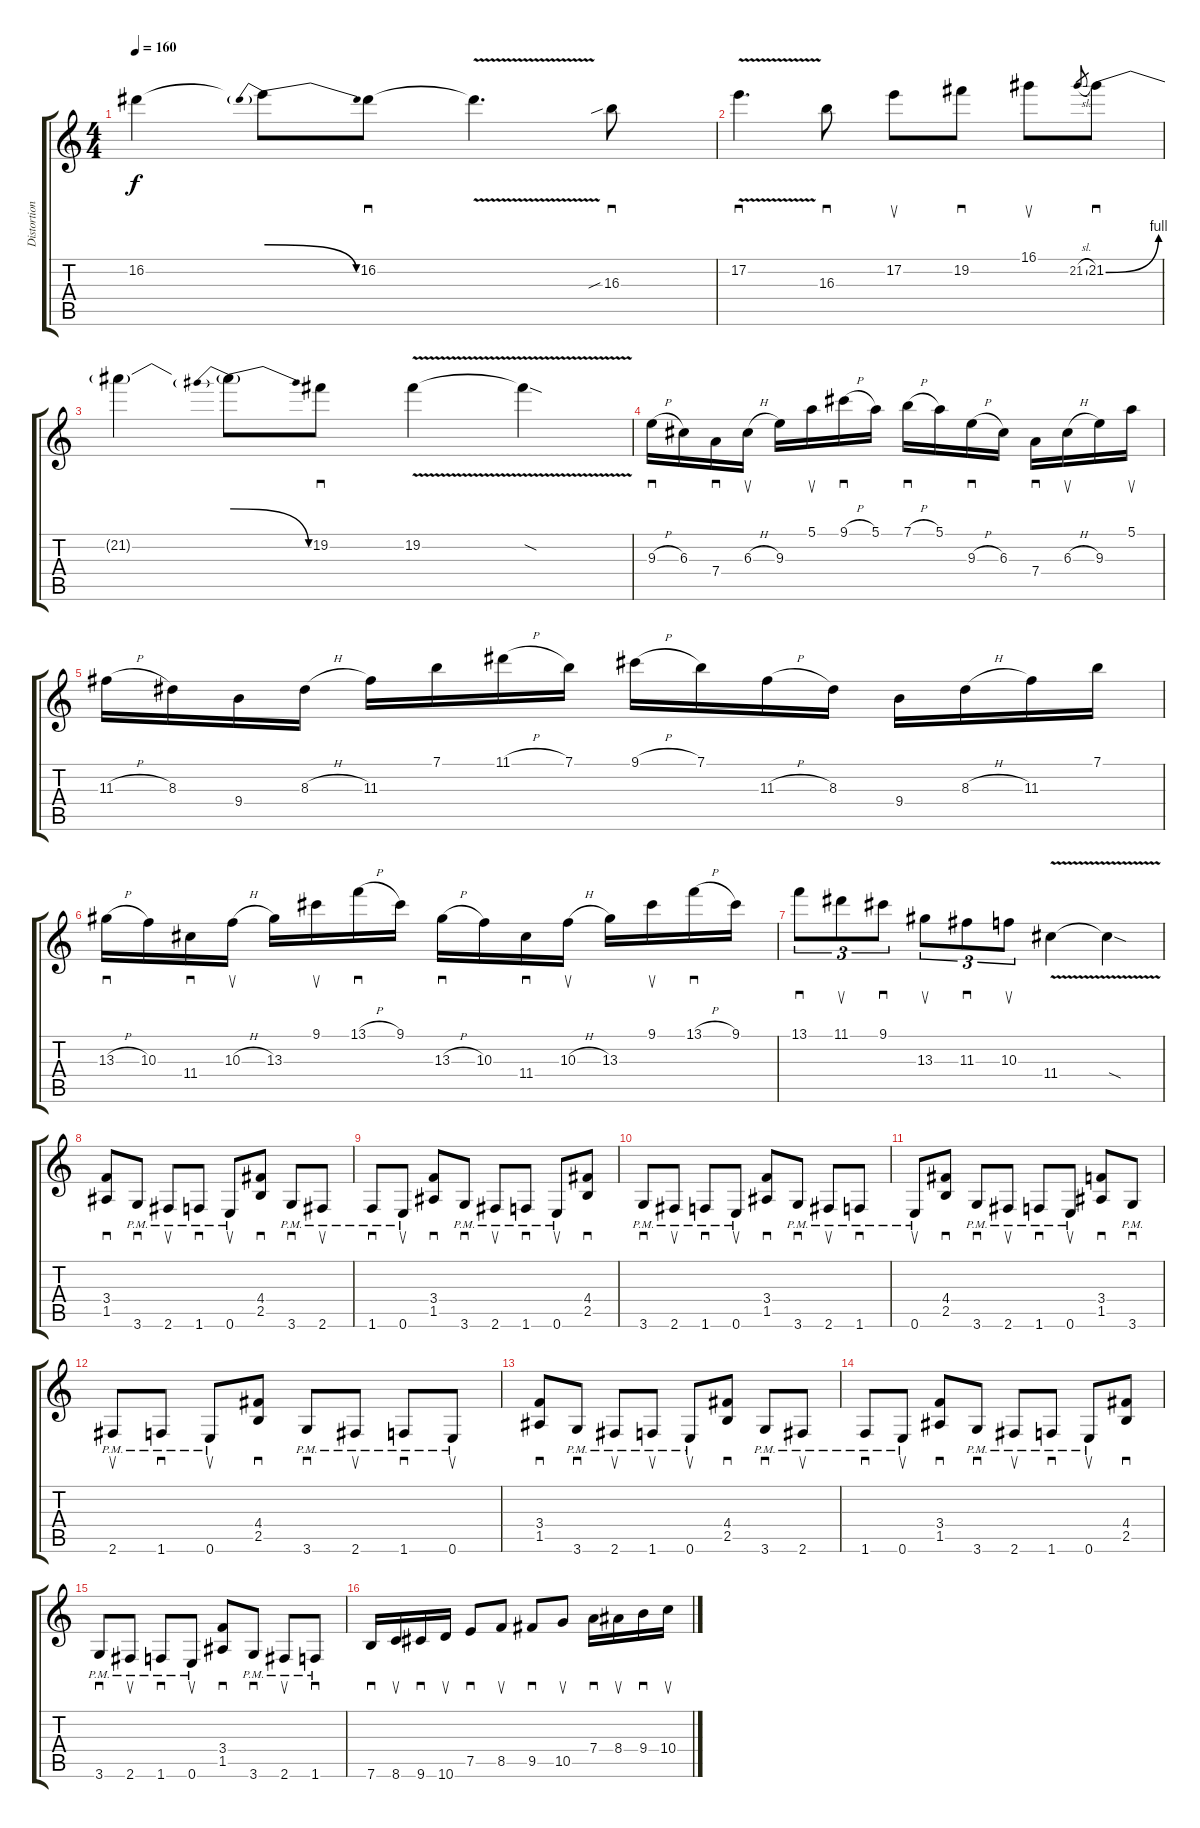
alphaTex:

\track ("Distortion Guitar" "Distortion") {instrument overdrivenguitar}
\staff {score tabs}
\tuning (E4 B3 G3 D3 A2 E2) {hide}
\ts (4 4)
\tempo 160
\clef g2
\ks c
16.2{t}.4{dy f} 16.2{be (prebendrelease 0 2 60 0) t}.8 16.2.8{sd} 16.2{v t}.4{d} 16.3{sib}.8{sd} |
17.2{v}.4{d sd} 16.3.8{sd} 17.2.8{su} 19.2.8{sd} 16.1.8{su} 21.2{sl}.8{gr} 21.2{be (bend 0 0 60 4)}.8{sd} |
21.2{t}.4 21.2{be (prebendrelease 0 4 60 0) t}.8 19.2.8{sd} 19.2{v}.4 19.2{sod t}.4 |
9.3{h}.16{sd} 6.3.16 7.4.16{sd} 6.3{h}.16{su} 9.3.16 5.1.16{su} 9.1{h}.16{sd} 5.1.16 7.1{h}.16{sd} 5.1.16 9.3{h}.16{sd} 6.3.16 7.4.16{sd} 6.3{h}.16{su} 9.3.16 5.1.16{su} |
11.3{h}.16 8.3.16 9.4.16 8.3{h}.16 11.3.16 7.1.16 11.1{h}.16 7.1.16 9.1{h}.16 7.1.16 11.3{h}.16 8.3.16 9.4.16 8.3{h}.16 11.3.16 7.1.16 |
13.3{h}.16{sd} 10.3.16 11.4.16{sd} 10.3{h}.16{su} 13.3.16 9.1.16{su} 13.1{h}.16{sd} 9.1.16 13.3{h}.16{sd} 10.3.16 11.4.16{sd} 10.3{h}.16{su} 13.3.16 9.1.16{su} 13.1{h}.16{sd} 9.1.16 |
13.1.8{sd tu (3 2)} 11.1.8{su tu (3 2)} 9.1.8{sd tu (3 2)} 13.3.8{su tu (3 2)} 11.3.8{sd tu (3 2)} 10.3.8{su tu (3 2)} 11.4{v}.4 11.4{sod t}.4 |
(3.4 1.5).8{sd} 3.6{pm}.8{sd} 2.6{pm}.8{su} 1.6{pm}.8{sd} 0.6{pm}.8{su} (4.4 2.5).8{sd} 3.6{pm}.8{sd} 2.6{pm}.8{su} |
1.6{pm}.8{sd} 0.6{pm}.8{su} (3.4 1.5).8{sd} 3.6{pm}.8{sd} 2.6{pm}.8{su} 1.6{pm}.8{sd} 0.6{pm}.8{su} (4.4 2.5).8{sd} |
3.6{pm}.8{sd} 2.6{pm}.8{su} 1.6{pm}.8{sd} 0.6{pm}.8{su} (3.4 1.5).8{sd} 3.6{pm}.8{sd} 2.6{pm}.8{su} 1.6{pm}.8{sd} |
0.6{pm}.8{su} (4.4 2.5).8{sd} 3.6{pm}.8{sd} 2.6{pm}.8{su} 1.6{pm}.8{sd} 0.6{pm}.8{su} (3.4 1.5).8{sd} 3.6{pm}.8{sd} |
2.6{pm}.8{su} 1.6{pm}.8{sd} 0.6{pm}.8{su} (4.4 2.5).8{sd} 3.6{pm}.8{sd} 2.6{pm}.8{su} 1.6{pm}.8{sd} 0.6{pm}.8{su} |
(3.4 1.5).8{sd} 3.6{pm}.8{sd} 2.6{pm}.8{su} 1.6{pm}.8{su} 0.6{pm}.8{su} (4.4 2.5).8{sd} 3.6{pm}.8{sd} 2.6{pm}.8{su} |
1.6{pm}.8{sd} 0.6{pm}.8{su} (3.4 1.5).8{sd} 3.6{pm}.8{sd} 2.6{pm}.8{su} 1.6{pm}.8{sd} 0.6{pm}.8{su} (4.4 2.5).8{sd} |
3.6{pm}.8{sd} 2.6{pm}.8{su} 1.6{pm}.8{sd} 0.6{pm}.8{su} (3.4 1.5).8{sd} 3.6{pm}.8{sd} 2.6{pm}.8{su} 1.6{pm}.8{sd} |
7.6.16{sd} 8.6.16{su} 9.6.16{sd} 10.6.16{su} 7.5.8{sd} 8.5.8{su} 9.5.8{sd} 10.5.8{su} 7.4.16{sd} 8.4.16{su} 9.4.16{sd} 10.4.16{su}
